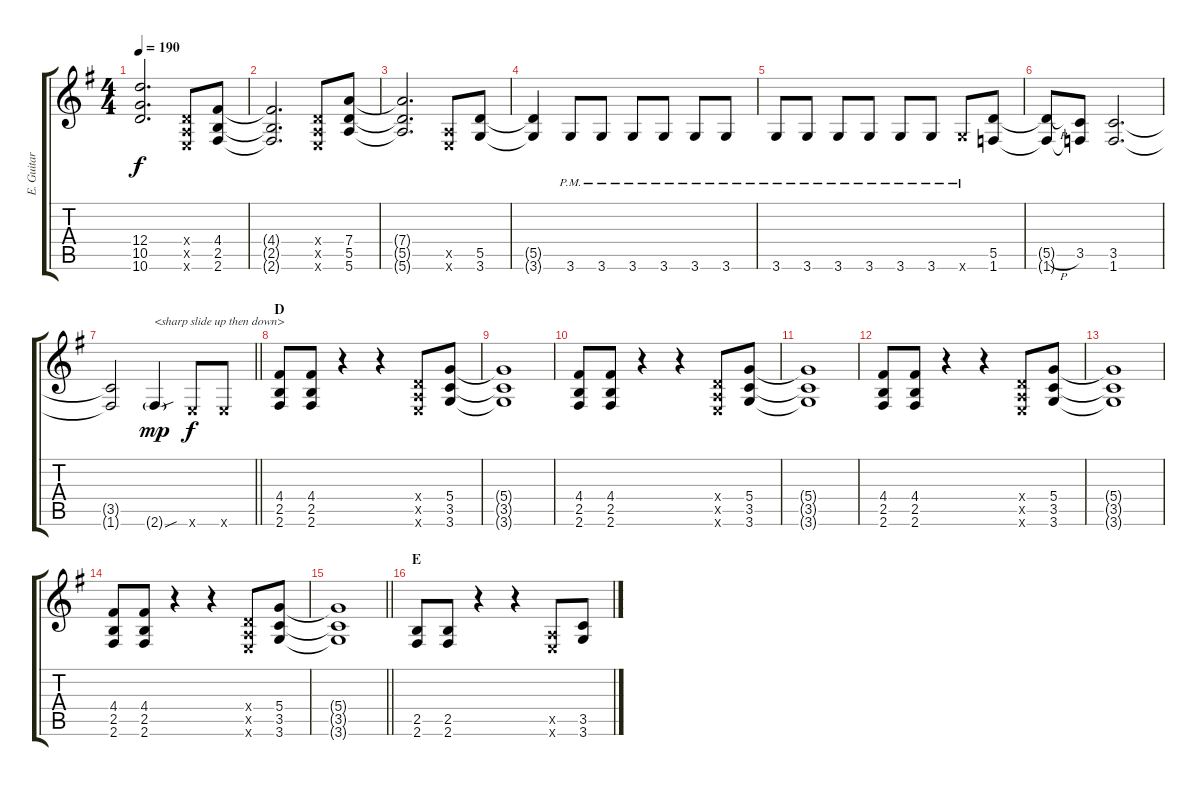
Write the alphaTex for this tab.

\track ("E. Guitar II" "E. Guitar ") {instrument overdrivenguitar}
\staff {score tabs}
\tuning (E4 B3 G3 D3 A2 E2) {hide}
\ts (4 4)
\tempo 190
\clef g2
\ks g
(12.4{t} 10.5{t} 10.6{t}).2{d dy f} (0.4{x} 0.5{x} 0.6{x}).8 (4.4 2.5 2.6).8 |
(4.4{t} 2.5{t} 2.6{t}).2{d} (0.4{x} 0.5{x} 0.6{x}).8 (7.4 5.5 5.6).8 |
(7.4{t} 5.5{t} 5.6{t}).2{d} (0.5{x} 0.6{x}).8 (5.5 3.6).8 |
(5.5{t} 3.6{t}).4 3.6{pm}.8 3.6{pm}.8 3.6{pm}.8 3.6{pm}.8 3.6{pm}.8 3.6{pm}.8 |
3.6{pm}.8 3.6{pm}.8 3.6{pm}.8 3.6{pm}.8 3.6{pm}.8 3.6{pm}.8 3.6{pm x}.8 (5.5 1.6).8 |
(5.5{h t} 1.6{t}).8 (3.5 1.6{t}).8 (3.5 1.6).2{d} |
\barLineRight lightlight
(3.5{t} 1.6{t}).2 2.6{sou g}.4{txt "<sharp slide up then down>" dy mp} 0.6{x}.8{dy f} 0.6{x}.8 |
\section ("" "D")
(4.4 2.5 2.6).8 (4.4 2.5 2.6).8 r.4 r.4 (0.4{x} 0.5{x} 0.6{x}).8 (5.4 3.5 3.6).8 |
(5.4{t} 3.5{t} 3.6{t}).1 |
(4.4 2.5 2.6).8 (4.4 2.5 2.6).8 r.4 r.4 (0.4{x} 0.5{x} 0.6{x}).8 (5.4 3.5 3.6).8 |
(5.4{t} 3.5{t} 3.6{t}).1 |
(4.4 2.5 2.6).8 (4.4 2.5 2.6).8 r.4 r.4 (0.4{x} 0.5{x} 0.6{x}).8 (5.4 3.5 3.6).8 |
(5.4{t} 3.5{t} 3.6{t}).1 |
(4.4 2.5 2.6).8 (4.4 2.5 2.6).8 r.4 r.4 (0.4{x} 0.5{x} 0.6{x}).8 (5.4 3.5 3.6).8 |
\barLineRight lightlight
(5.4{t} 3.5{t} 3.6{t}).1 |
\section ("" "E")
(2.5 2.6).8 (2.5 2.6).8 r.4 r.4 (0.5{x} 0.6{x}).8 (3.5 3.6).8
